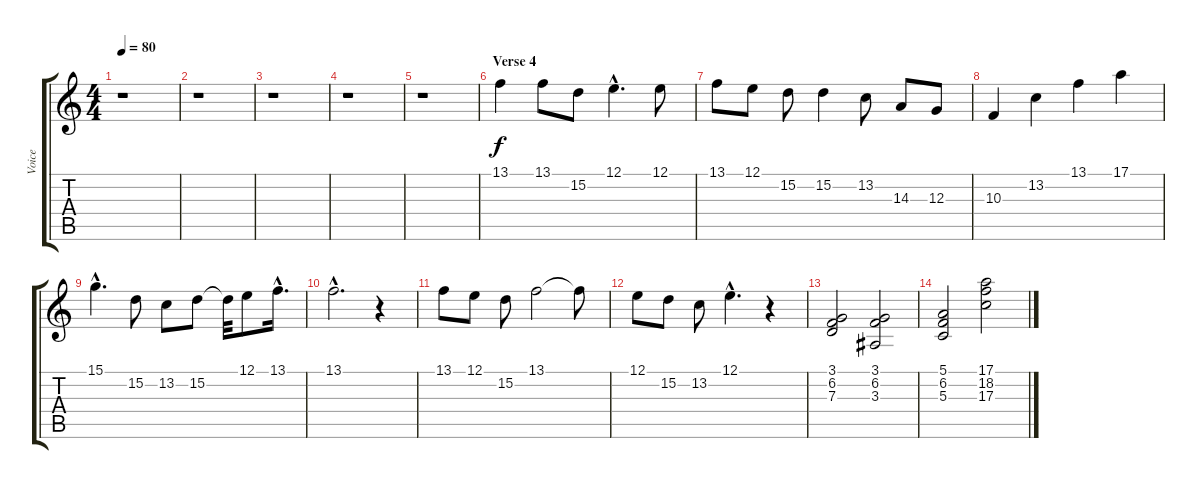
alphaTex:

\track ("Voice" "Voice") {instrument acousticgrandpiano}
\staff {score tabs}
\tuning (E4 B3 G3 D3 A2 E2) {hide}
\ts (4 4)
\tempo 80
\clef g2
\ks c
r.1{dy f} |
r.1 |
r.1 |
r.1 |
r.1 |
\section ("" "Verse 4")
13.1.4 13.1.8 15.2.8 12.1{hac}.4{d} 12.1.8 |
13.1.8 12.1.8 15.2.8 15.2.4 13.2.8 14.3.8 12.3.8 |
10.3.4 13.2.4 13.1.4 17.1.4 |
15.1{hac}.4{d} 15.2.8 13.2.8 15.2.8 15.2{t}.32 12.1.8 13.1{hac}.16{d} |
13.1{hac}.2{d} r.4 |
13.1.8 12.1.8 15.2.8 13.1.2 13.1{t}.8 |
12.1.8 15.2.8 13.2.8 12.1{hac}.4{d} r.4 |
(3.1 6.2 7.3).2 (3.1 6.2 3.3).2 |
(5.1 6.2 5.3).2 (17.1 18.2 17.3).2
